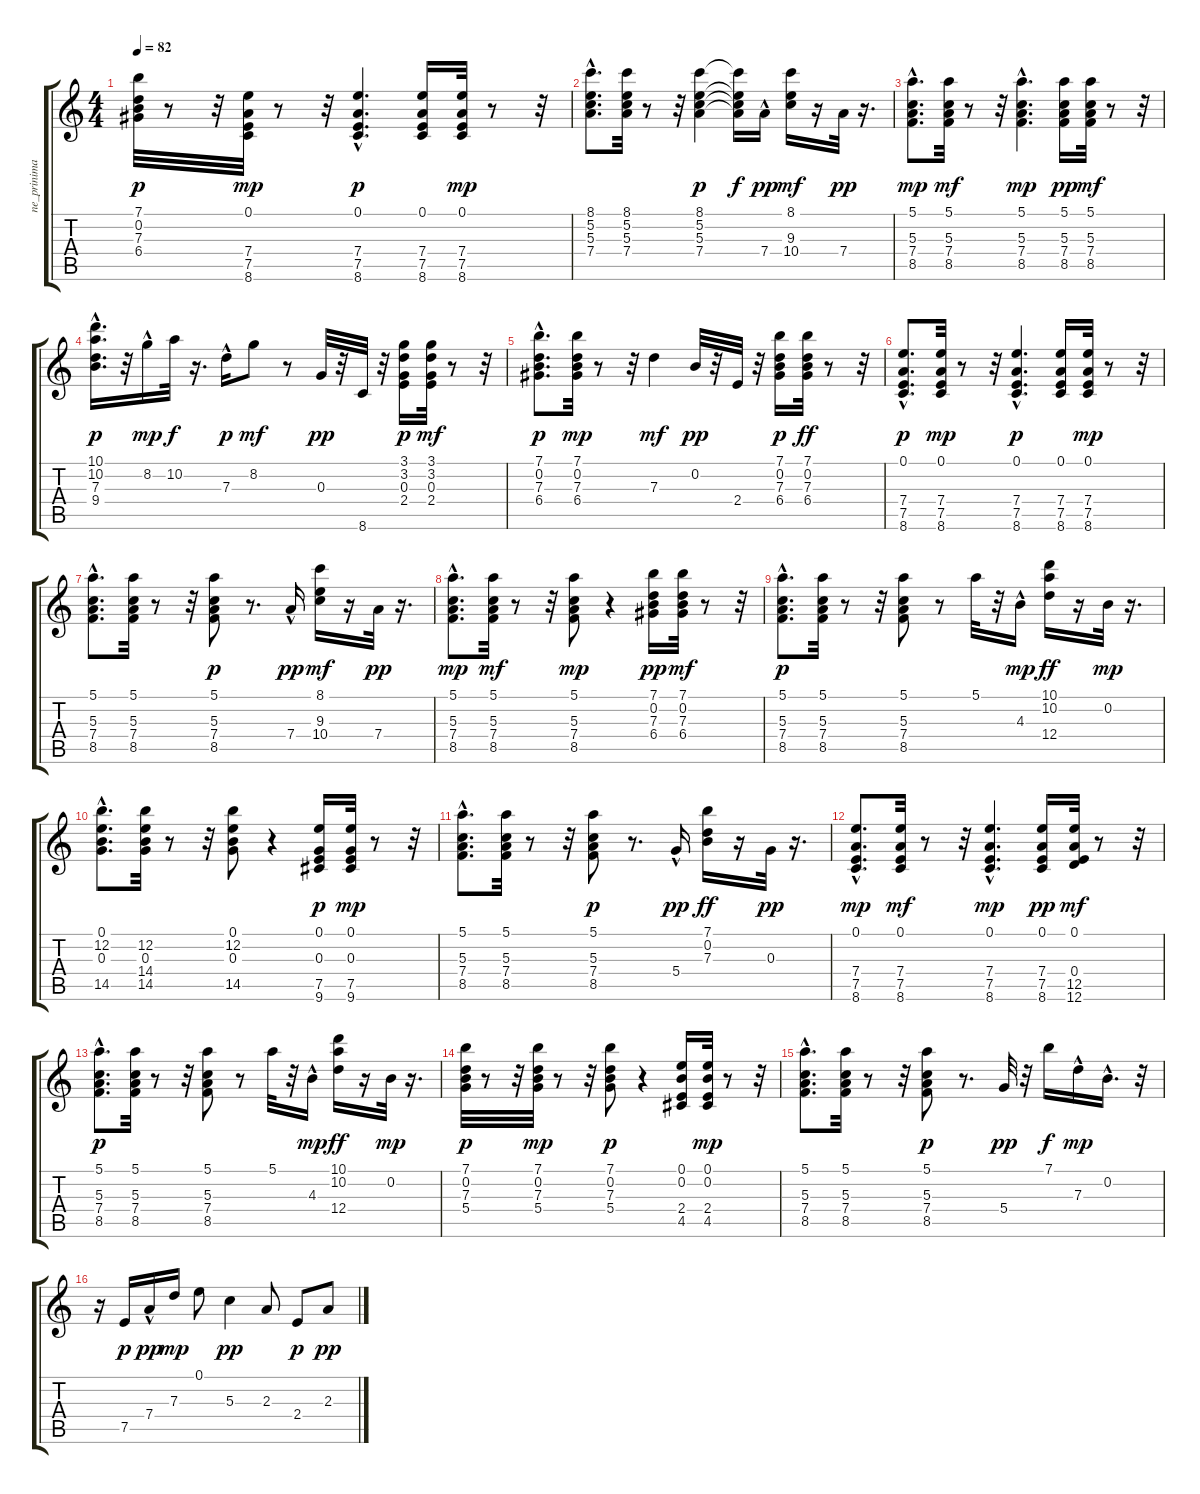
\track ("ne_prinimai" "ne_prinima") {instrument acousticguitarsteel}
\staff {score tabs}
\tuning (E4 B3 G3 D3 A2 E2) {hide}
\ts (4 4)
\tempo 82
\clef g2
\ks c
(7.1 0.2 7.3 6.4).32{dy p} r.8 r.32 (0.1 7.4 7.5 8.6).32{dy mp} r.8 r.32 (0.1{hac} 7.4{hac} 7.5{hac} 8.6{hac}).4{d dy p} (0.1 7.4 7.5 8.6).16 (0.1 7.4 7.5 8.6).32{dy mp} r.8 r.32 |
(8.1{hac} 5.2{hac} 5.3{hac} 7.4{hac}).8{d} (8.1 5.2 5.3 7.4).32 r.8 r.32 (8.1 5.2 5.3 7.4).4{dy p} (8.1{t} 5.2{t} 5.3{t} 7.4{t}).16{dy f} 7.4{hac}.16{dy pp} (8.1 9.3 10.4).16{dy mf} r.16 7.4.32{dy pp} r.16{d} |
(5.1{hac} 5.3{hac} 7.4{hac} 8.5{hac}).8{d dy mp} (5.1 5.3 7.4 8.5).32{dy mf} r.8 r.32 (5.1{hac} 5.3{hac} 7.4{hac} 8.5{hac}).4{d dy mp} (5.1 5.3 7.4 8.5).16{dy pp} (5.1 5.3 7.4 8.5).32{dy mf} r.8 r.32 |
(10.1{hac} 10.2{hac} 7.3{hac} 9.4{hac}).16{d dy p} r.32 8.2{hac}.16{dy mp} 10.2.32{dy f} r.16{d} 7.3{hac}.16{dy p} 8.2.8{dy mf} r.8 0.3.32{dy pp} r.32 8.6.32 r.32 (3.1 3.2 0.3 2.4).16{dy p} (3.1 3.2 0.3 2.4).32{dy mf} r.8 r.32 |
(7.1{hac} 0.2{hac} 7.3{hac} 6.4{hac}).8{d dy p} (7.1 0.2 7.3 6.4).32{dy mp} r.8 r.32 7.3.4{dy mf} 0.2.32{dy pp} r.32 2.4.32 r.32 (7.1 0.2 7.3 6.4).16{dy p} (7.1 0.2 7.3 6.4).32{dy ff} r.8 r.32 |
(0.1{hac} 7.4{hac} 7.5{hac} 8.6{hac}).8{d dy p} (0.1 7.4 7.5 8.6).32{dy mp} r.8 r.32 (0.1{hac} 7.4{hac} 7.5{hac} 8.6{hac}).4{d dy p} (0.1 7.4 7.5 8.6).16 (0.1 7.4 7.5 8.6).32{dy mp} r.8 r.32 |
(5.1{hac} 5.3{hac} 7.4{hac} 8.5{hac}).8{d} (5.1 5.3 7.4 8.5).32 r.8 r.32 (5.1 5.3 7.4 8.5).8{dy p} r.8{d} 7.4{hac}.16{dy pp} (8.1 9.3 10.4).16{dy mf} r.16 7.4.32{dy pp} r.16{d} |
(5.1{hac} 5.3{hac} 7.4{hac} 8.5{hac}).8{d dy mp} (5.1 5.3 7.4 8.5).32{dy mf} r.8 r.32 (5.1 5.3 7.4 8.5).8{dy mp} r.4 (7.1 0.2 7.3 6.4).16{dy pp} (7.1 0.2 7.3 6.4).32{dy mf} r.8 r.32 |
(5.1{hac} 5.3{hac} 7.4{hac} 8.5{hac}).8{d dy p} (5.1 5.3 7.4 8.5).32 r.8 r.32 (5.1 5.3 7.4 8.5).8 r.8 5.1.32 r.32 4.3{hac}.16{dy mp} (10.1 10.2 12.4).16{dy ff} r.16 0.2.32{dy mp} r.16{d} |
(0.1{hac} 12.2{hac} 0.3{hac} 14.5{hac}).8{d} (12.2 0.3 14.4 14.5).32 r.8 r.32 (0.1 12.2 0.3 14.5).8 r.4 (0.1 0.3 7.5 9.6).16{dy p} (0.1 0.3 7.5 9.6).32{dy mp} r.8 r.32 |
(5.1{hac} 5.3{hac} 7.4{hac} 8.5{hac}).8{d} (5.1 5.3 7.4 8.5).32 r.8 r.32 (5.1 5.3 7.4 8.5).8{dy p} r.8{d} 5.4{hac}.16{dy pp} (7.1 0.2 7.3).16{dy ff} r.16 0.3.32{dy pp} r.16{d} |
(0.1{hac} 7.4{hac} 7.5{hac} 8.6{hac}).8{d dy mp} (0.1 7.4 7.5 8.6).32{dy mf} r.8 r.32 (0.1{hac} 7.4{hac} 7.5{hac} 8.6{hac}).4{d dy mp} (0.1 7.4 7.5 8.6).16{dy pp} (0.1 0.4 12.5 12.6).32{dy mf} r.8 r.32 |
(5.1{hac} 5.3{hac} 7.4{hac} 8.5{hac}).8{d dy p} (5.1 5.3 7.4 8.5).32 r.8 r.32 (5.1 5.3 7.4 8.5).8 r.8 5.1.32 r.32 4.3{hac}.16{dy mp} (10.1 10.2 12.4).16{dy ff} r.16 0.2.32{dy mp} r.16{d} |
(7.1 0.2 7.3 5.4).32{dy p} r.8 r.32 (7.1 0.2 7.3 5.4).32{dy mp} r.8 r.32 (7.1 0.2 7.3 5.4).8{dy p} r.4 (0.1 0.2 2.4 4.5).16 (0.1 0.2 2.4 4.5).32{dy mp} r.8 r.32 |
(5.1{hac} 5.3{hac} 7.4{hac} 8.5{hac}).8{d} (5.1 5.3 7.4 8.5).32 r.8 r.32 (5.1 5.3 7.4 8.5).8{dy p} r.8{d} 5.4.32{dy pp} r.32 7.1.16{dy f} 7.3{hac}.16{dy mp} 0.2{hac}.16{d} r.32 |
r.16 7.5.16{dy p} 7.4{hac}.16{dy pp} 7.3.16{dy mp} 0.1.8 5.3.4{dy pp} 2.3.8 2.4.8{dy p} 2.3.8{dy pp}
